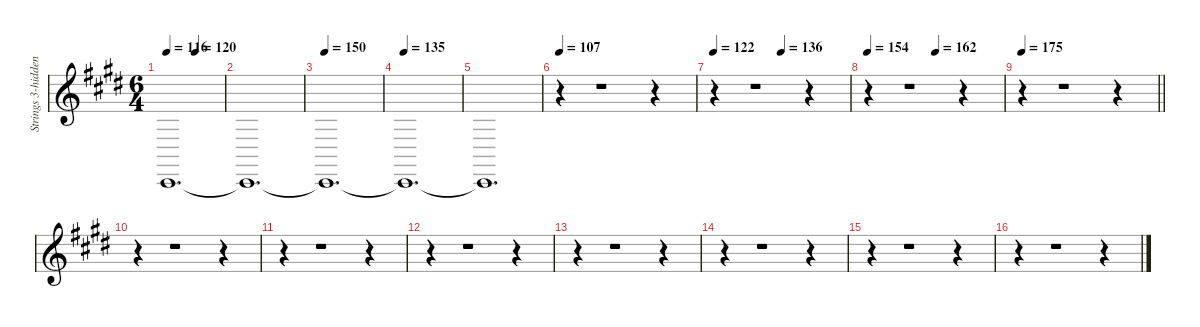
\defaultSystemsLayout 4
\hideDynamics
\bracketExtendMode nobrackets
\firstSystemTrackNameMode fullname
\otherSystemsTrackNameMode fullname
\otherSystemsTrackNameOrientation horizontal
\track ("Strings 3-hidden" "vln.") {mute instrument stringensemble1}
\staff {score}
\tuning (E4 B3 G3 D3 A2 C2)
\ts (6 4)
\tempo 116
\tempo (120 0.5)
\clef g2
\ks e
1.6{t acc #}.1{d dy f beam Up} |
1.6{t acc #}.1{d beam Up} |
\tempo 150
1.6{t acc #}.1{d beam Up} |
\tempo 135
1.6{t acc #}.1{d beam Up} |
1.6{t acc #}.1{d beam Up} |
\tempo 107
r.4{beam Down} r.1{beam Down} r.4{beam Down} |
\tempo 122
\tempo (136 0.5)
r.4{beam Down} r.1{beam Down} r.4{beam Down} |
\tempo 154
\tempo (162 0.5)
r.4{beam Down} r.1{beam Down} r.4{beam Down} |
\tempo 175
\barLineRight lightlight
r.4{beam Down} r.1{beam Down} r.4{beam Down} |
r.4{beam Down} r.1{beam Down} r.4{beam Down} |
r.4{beam Down} r.1{beam Down} r.4{beam Down} |
r.4{beam Down} r.1{beam Down} r.4{beam Down} |
r.4{beam Down} r.1{beam Down} r.4{beam Down} |
r.4{beam Down} r.1{beam Down} r.4{beam Down} |
r.4{beam Down} r.1{beam Down} r.4{beam Down} |
r.4{beam Down} r.1{beam Down} r.4{beam Down}
